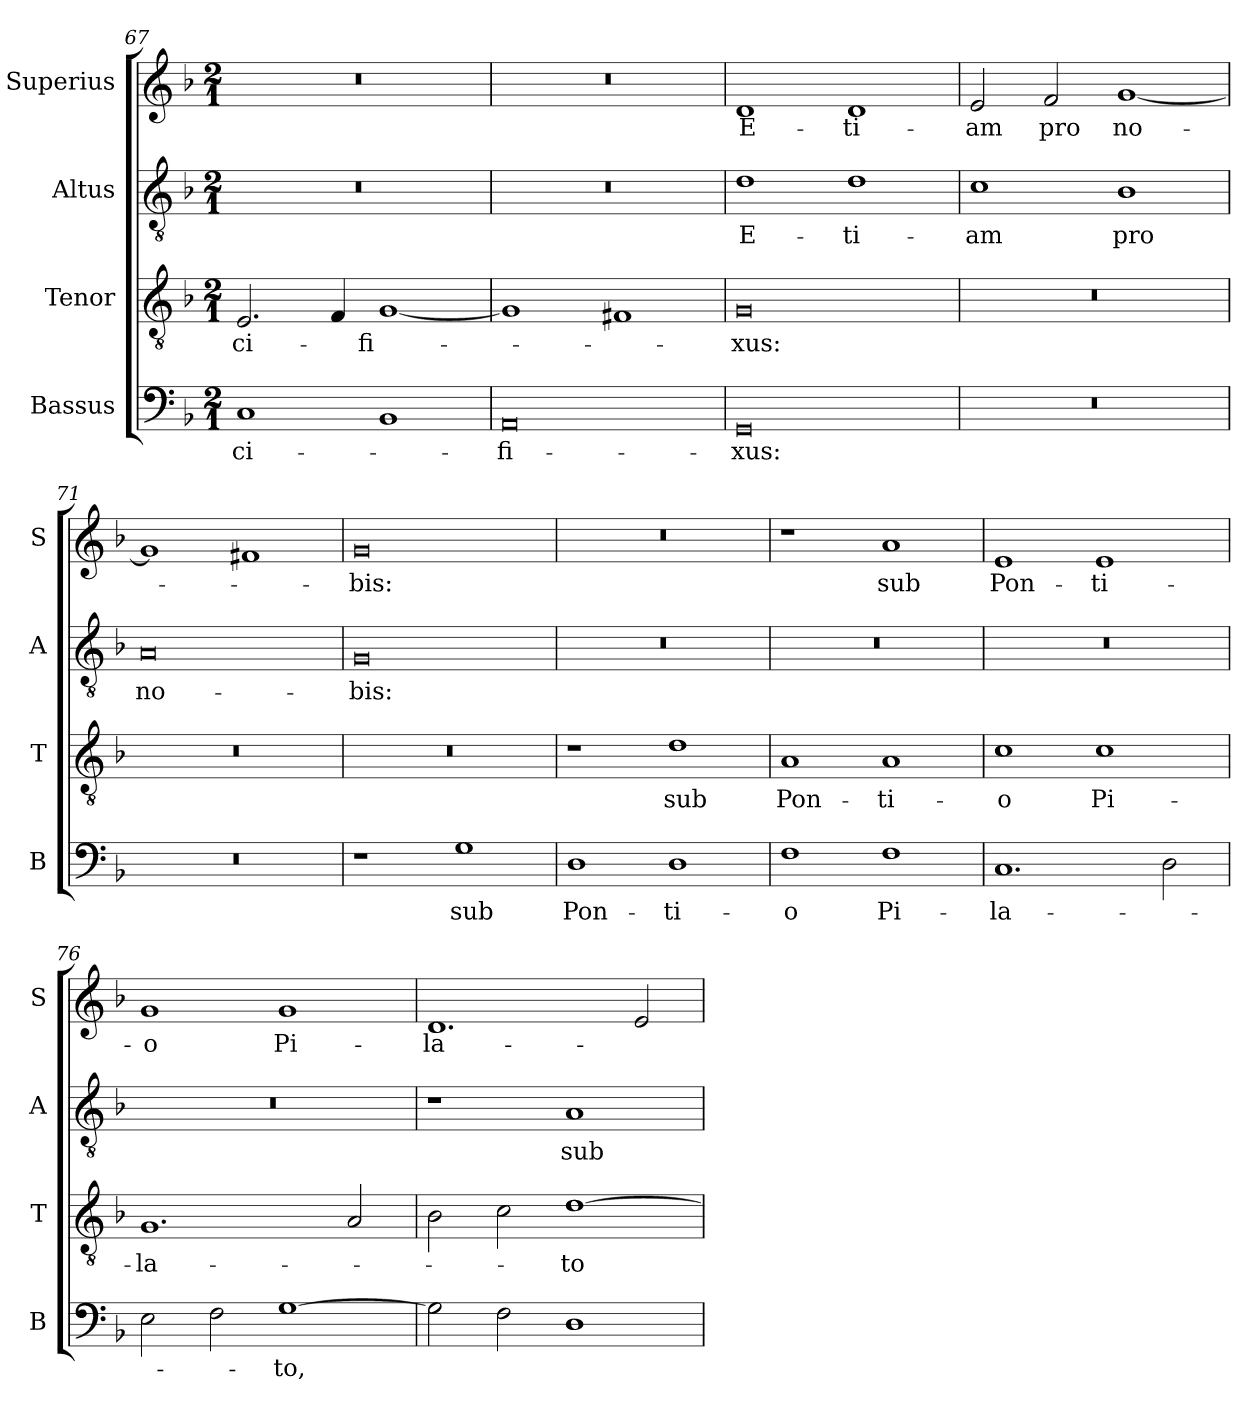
**kern	**text	**kern	**text	**kern	**text	**kern	**text
*part4	*part4	*part3	*part3	*part2	*part2	*part1	*part1
*staff4	*staff4	*staff3	*staff3	*staff2	*staff2	*staff1	*staff1
*I"Bassus	*	*I"Tenor	*	*I"Altus	*	*I"Superius	*
*I'B	*	*I'T	*	*I'A	*	*I'S	*
*clefF4	*	*clefGv2	*	*clefGv2	*	*clefG2	*
*k[b-]	*	*k[b-]	*	*k[b-]	*	*k[b-]	*
*M2/1	*	*M2/1	*	*M2/1	*	*M2/1	*
=67	=67	=67	=67	=67	=67	=67	=67
1C	-ci-	2.E	-ci-	0r	.	0r	.
.	.	4F	.	.	.	.	.
1BB-	.	[1G	-fi-	.	.	.	.
=68	=68	=68	=68	=68	=68	=68	=68
0AA	-fi-	1G]	.	0r	.	0r	.
.	.	1F#X	.	.	.	.	.
=69	=69	=69	=69	=69	=69	=69	=69
0GG	-xus:	0G	-xus:	1d	E-	1d	E-
.	.	.	.	1d	-ti-	1d	-ti-
=70	=70	=70	=70	=70	=70	=70	=70
0r	.	0r	.	1c	-am	2e	-am
.	.	.	.	.	.	2f	pro
.	.	.	.	1B-	pro	[1g	no-
=71	=71	=71	=71	=71	=71	=71	=71
0r	.	0r	.	0A	no-	1g]	.
.	.	.	.	.	.	1f#X	.
=72	=72	=72	=72	=72	=72	=72	=72
1r	.	0r	.	0G	-bis:	0g	-bis:
1G	sub	.	.	.	.	.	.
=73	=73	=73	=73	=73	=73	=73	=73
1D	Pon-	1r	.	0r	.	0r	.
1D	-ti-	1d	sub	.	.	.	.
=74	=74	=74	=74	=74	=74	=74	=74
1F	-o	1A	Pon-	0r	.	1r	.
1F	Pi-	1A	-ti-	.	.	1a	sub
=75	=75	=75	=75	=75	=75	=75	=75
1.C	-la-	1c	-o	0r	.	1e	Pon-
.	.	1c	Pi-	.	.	1e	-ti-
2D	.	.	.	.	.	.	.
=76	=76	=76	=76	=76	=76	=76	=76
2E	.	1.G	-la-	0r	.	1g	-o
2F	.	.	.	.	.	.	.
[1G	-to,	.	.	.	.	1g	Pi-
.	.	2A	.	.	.	.	.
=77	=77	=77	=77	=77	=77	=77	=77
2G]	.	2B-	.	1r	.	1.d	-la-
2F	.	2c	.	.	.	.	.
1D	.	[1d	-to	1A	sub	.	.
.	.	.	.	.	.	2e	.
=	=	=	=	=	=	=	=
*-	*-	*-	*-	*-	*-	*-	*-
